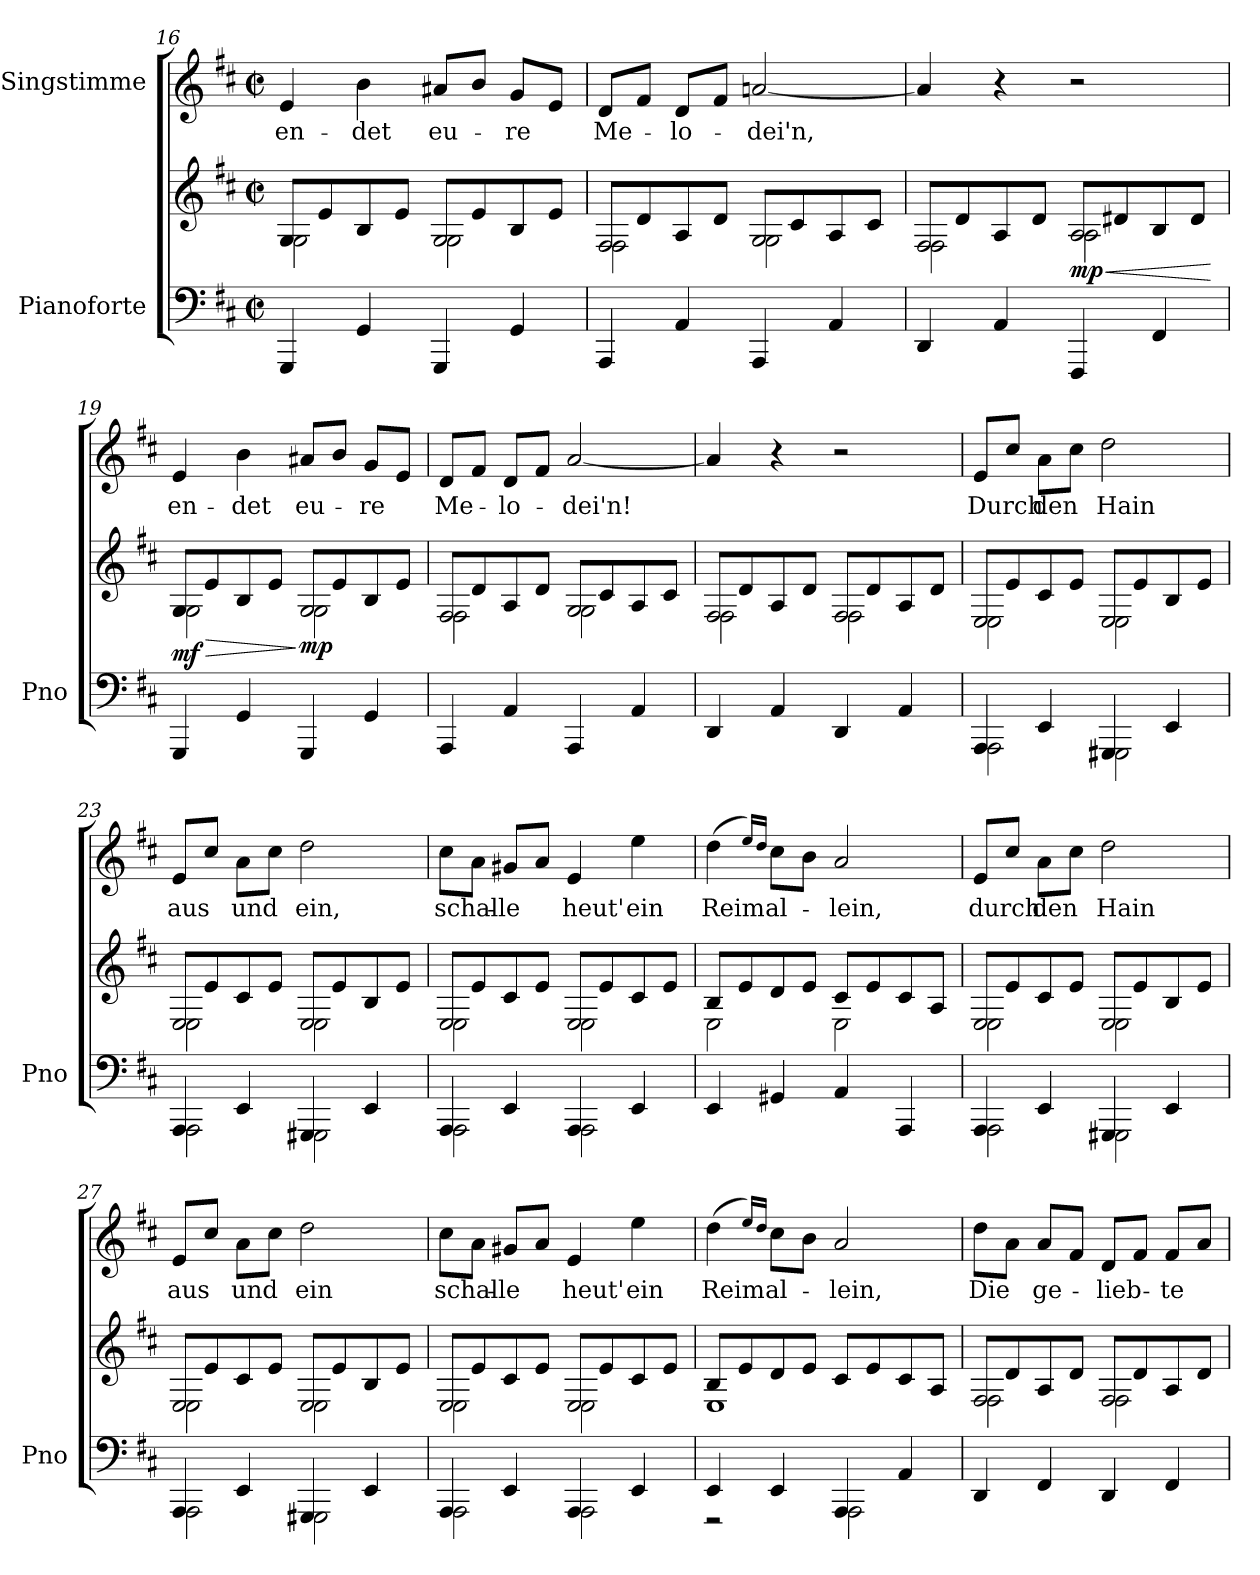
**kern	**kern	**dynam	**kern	**text
*part2	*part2	*part2	*part1	*part1
*staff3	*staff2	*staff2/3	*staff1	*staff1
*I"Pianoforte	*	*	*I"Singstimme	*
*I'Pno	*	*	*	*
*clefF4	*clefG2	*	*clefG2	*
*k[f#c#]	*k[f#c#]	*	*k[f#c#]	*
*M2/2	*M2/2	*	*M2/2	*
*met(c|)	*met(c|)	*	*met(c|)	*
=16	=16	=16	=16	=16
!	!LO:N:head=open	!	!	!LO:LY:b
*	*^	*	*	*
4GGG/	8G/L	2G\	.	4e/	en-
.	8e/	.	.	.	.
!	!	!	!	!	!LO:LY:b
4GG/	8B/	.	.	4b\	-det
.	8e/J	.	.	.	.
!	!LO:N:head=open	!	!	!	!LO:LY:b
4GGG/	8G/L	2G\	.	8a#X/L	eu-
.	8e/	.	.	8b/J	.
!	!	!	!	!	!LO:LY:b
4GG/	8B/	.	.	8g/L	-re
.	8e/J	.	.	8e/J	.
=17	=17	=17	=17	=17	=17
!	!LO:N:head=open	!	!	!	!LO:LY:b
4AAA/	8F#/L	2F#\	.	8d/L	Me-
.	8d/	.	.	8f#/J	.
!	!	!	!	!	!LO:LY:b
4AA/	8A/	.	.	8d/L	-lo-
.	8d/J	.	.	8f#/J	.
!	!LO:N:head=open	!	!	!	!LO:LY:b
4AAA/	8G/L	2G\	.	[2an/	dei'n,
.	8c#/	.	.	.	.
4AA/	8A/	.	.	.	.
.	8c#/J	.	.	.	.
!!LO:LB:g=z
=18	=18	=18	=18	=18	=18
!	!LO:N:head=open	!	!	!	!
4DD/	8F#/L	2F#\	.	4a/]	.
.	8d/	.	.	.	.
4AA/	8A/	.	.	4r	.
.	8d/J	.	.	.	.
!	!LO:N:head=open	!	!LO:HP:b	!	!
!	!	!	!LO:DY:n=1:b	!	!
4FFF#/	8A/L	2A\	< mp	2r	.
.	8d#X/	.	.	.	.
4FF#/	8B/	.	.	.	.
.	8d#/J	.	.	.	.
*	*v	*v	*	*	*
.	.	[	.	.
=19	=19	=19	=19	=19
*	*	*	*MM150	*
!	!LO:N:head=open	!LO:HP:b	!	!LO:LY:b
*	*^	*	*	*
!	!	!	!LO:DY:n=1:b	!	!
4GGG/	8G/L	2G\	> mf	4e/	en-
.	8e/	.	.	.	.
!	!	!	!	!	!LO:LY:b
4GG/	8B/	.	.	4b\	-det
.	8e/J	.	.	.	.
!	!LO:N:head=open	!	!LO:DY:n=2:b	!	!LO:LY:b
4GGG/	8G/L	2G\	] mp	8a#X/L	eu-
.	8e/	.	.	8b/J	.
!	!	!	!	!	!LO:LY:b
4GG/	8B/	.	.	8g/L	-re
.	8e/J	.	.	8e/J	.
=20	=20	=20	=20	=20	=20
!	!LO:N:head=open	!	!	!	!LO:LY:b
4AAA/	8F#/L	2F#\	.	8d/L	Me-
.	8d/	.	.	8f#/J	.
!	!	!	!	!	!LO:LY:b
4AA/	8A/	.	.	8d/L	-lo-
.	8d/J	.	.	8f#/J	.
!	!LO:N:head=open	!	!	!	!LO:LY:b
4AAA/	8G/L	2G\	.	[2a/	-dei'n!
.	8c#/	.	.	.	.
4AA/	8A/	.	.	.	.
.	8c#/J	.	.	.	.
=21	=21	=21	=21	=21	=21
!	!LO:N:head=open	!	!	!	!
4DD/	8F#/L	2F#\	.	4a/]	.
.	8d/	.	.	.	.
4AA/	8A/	.	.	4r	.
.	8d/J	.	.	.	.
!	!LO:N:head=open	!	!	!	!
4DD/	8F#/L	2F#\	.	2r	.
.	8d/	.	.	.	.
4AA/	8A/	.	.	.	.
.	8d/J	.	.	.	.
=22	=22	=22	=22	=22	=22
*	*	*	*	*MM168	*
*^	*	*	*	*	*
!	!	!LO:N:head=open	!	!	!	!LO:LY:b
4AAA/	2AAA\	8E/L	2E\	.	8e/L	Durch
.	.	8e/	.	.	8cc#/J	.
!	!	!	!	!	!	!LO:LY:b
4EE/	.	8c#/	.	.	8a\L	den
.	.	8e/J	.	.	8cc#\J	.
!	!	!LO:N:head=open	!	!	!	!LO:LY:b
4GGG#X/	2GGG#\	8E/L	2E\	.	2dd\	Hain
.	.	8e/	.	.	.	.
4EE/	.	8B/	.	.	.	.
.	.	8e/J	.	.	.	.
=23	=23	=23	=23	=23	=23	=23
!	!	!LO:N:head=open	!	!	!	!LO:LY:b
4AAA/	2AAA\	8E/L	2E\	.	8e/L	aus
.	.	8e/	.	.	8cc#/J	.
!	!	!	!	!	!	!LO:LY:b
4EE/	.	8c#/	.	.	8a\L	und
.	.	8e/J	.	.	8cc#\J	.
!	!	!LO:N:head=open	!	!	!	!LO:LY:b
4GGG#X/	2GGG#\	8E/L	2E\	.	2dd\	ein,
.	.	8e/	.	.	.	.
4EE/	.	8B/	.	.	.	.
.	.	8e/J	.	.	.	.
!!LO:PB:g=z
=24	=24	=24	=24	=24	=24	=24
!	!	!LO:N:head=open	!	!	!	!LO:LY:b
4AAA/	2AAA\	8E/L	2E\	.	8cc#\L	schal-
.	.	8e/	.	.	8a\J	.
!	!	!	!	!	!	!LO:LY:b
4EE/	.	8c#/	.	.	8g#X/L	-le
.	.	8e/J	.	.	8a/J	.
!	!	!LO:N:head=open	!	!	!	!LO:LY:b
4AAA/	2AAA\	8E/L	2E\	.	4e/	heut'
.	.	8e/	.	.	.	.
!	!	!	!	!	!	!LO:LY:b
4EE/	.	8c#/	.	.	4ee\	ein
.	.	8e/J	.	.	.	.
*v	*v	*	*	*	*	*
=25	=25	=25	=25	=25	=25
!	!	!	!	!	!LO:LY:b
4EE/	8B/L	2E\	.	(>4dd\	Reim
.	8e/	.	.	.	.
.	.	.	.	16qee/LL)	.
.	.	.	.	16qdd/JJ	.
!	!	!	!	!	!LO:LY:b
4GG#X/	8d/	.	.	8cc#\L	al-
.	8e/J	.	.	8b\J	.
!	!	!	!	!	!LO:LY:b
4AA/	8c#/L	2E\	.	2a/	-lein,
.	8e/	.	.	.	.
4AAA/	8c#/	.	.	.	.
.	8A/J	.	.	.	.
=26	=26	=26	=26	=26	=26
*	*	*	*	*MM150	*
*^	*	*	*	*	*
!	!	!LO:N:head=open	!	!	!	!LO:LY:b
4AAA/	2AAA\	8E/L	2E\	.	8e/L	durch
.	.	8e/	.	.	8cc#/J	.
!	!	!	!	!	!	!LO:LY:b
4EE/	.	8c#/	.	.	8a\L	den
.	.	8e/J	.	.	8cc#\J	.
!	!	!LO:N:head=open	!	!	!	!LO:LY:b
4GGG#X/	2GGG#\	8E/L	2E\	.	2dd\	Hain
.	.	8e/	.	.	.	.
4EE/	.	8B/	.	.	.	.
.	.	8e/J	.	.	.	.
=27	=27	=27	=27	=27	=27	=27
!	!	!LO:N:head=open	!	!	!	!LO:LY:b
4AAA/	2AAA\	8E/L	2E\	.	8e/L	aus
.	.	8e/	.	.	8cc#/J	.
!	!	!	!	!	!	!LO:LY:b
4EE/	.	8c#/	.	.	8a\L	und
.	.	8e/J	.	.	8cc#\J	.
!	!	!LO:N:head=open	!	!	!	!LO:LY:b
4GGG#X/	2GGG#\	8E/L	2E\	.	2dd\	ein
.	.	8e/	.	.	.	.
4EE/	.	8B/	.	.	.	.
.	.	8e/J	.	.	.	.
=28	=28	=28	=28	=28	=28	=28
!	!	!LO:N:head=open	!	!	!	!LO:LY:b
4AAA/	2AAA\	8E/L	2E\	.	8cc#\L	schal-
.	.	8e/	.	.	8a\J	.
!	!	!	!	!	!	!LO:LY:b
4EE/	.	8c#/	.	.	8g#X/L	-le
.	.	8e/J	.	.	8a/J	.
!	!	!LO:N:head=open	!	!	!	!LO:LY:b
4AAA/	2AAA\	8E/L	2E\	.	4e/	heut'
.	.	8e/	.	.	.	.
!	!	!	!	!	!	!LO:LY:b
4EE/	.	8c#/	.	.	4ee\	ein
.	.	8e/J	.	.	.	.
!!LO:LB:g=z
=29	=29	=29	=29	=29	=29	=29
!	!	!	!	!	!	!LO:LY:b
4EE/	2r	8B/L	1E	.	(>4dd\	Reim
.	.	8e/	.	.	.	.
.	.	.	.	.	16qee/LL)	.
.	.	.	.	.	16qdd/JJ	.
!	!	!	!	!	!	!LO:LY:b
4EE/	.	8d/	.	.	8cc#\L	al-
.	.	8e/J	.	.	8b\J	.
!	!	!	!	!	!	!LO:LY:b
4AAA/	2AAA\	8c#/L	.	.	2a/	-lein,
.	.	8e/	.	.	.	.
4AA/	.	8c#/	.	.	.	.
.	.	8A/J	.	.	.	.
*v	*v	*	*	*	*	*
=30	=30	=30	=30	=30	=30
*	*	*	*	*MM168	*
!	!LO:N:head=open	!	!	!	!LO:LY:b
4DD/	8F#/L	2F#\	.	8dd\L	Die
.	8d/	.	.	8a\J	.
!	!	!	!	!	!LO:LY:b
4FF#/	8A/	.	.	8a/L	ge-
.	8d/J	.	.	8f#/J	.
!	!LO:N:head=open	!	!	!	!LO:LY:b
4DD/	8F#/L	2F#\	.	8d/L	lieb-
.	8d/	.	.	8f#/J	.
!	!	!	!	!	!LO:LY:b
4FF#/	8A/	.	.	8f#/L	-te
.	8d/J	.	.	8a/J	.
*	*v	*v	*	*	*
=	=	=	=	=
*-	*-	*-	*-	*-
